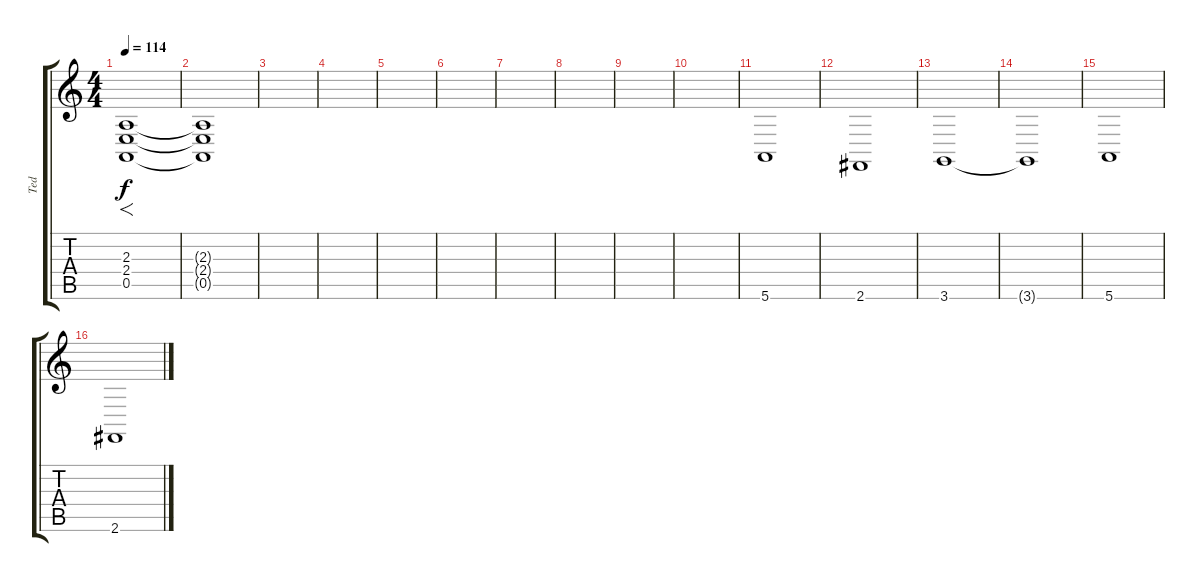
\track ("Ted" "Ted") {instrument stringensemble2}
\staff {score tabs}
\tuning (E4 B3 G3 D3 A2 E2) {hide}
\ts (4 4)
\tempo 114
\clef g2
\ks c
(2.3 2.4 0.5).1{f dy f} |
(2.3{t} 2.4{t} 0.5{t}).1 |
|
|
|
|
|
|
|
|
5.6.1 |
2.6.1 |
3.6.1 |
3.6{t}.1 |
5.6.1 |
2.6.1
